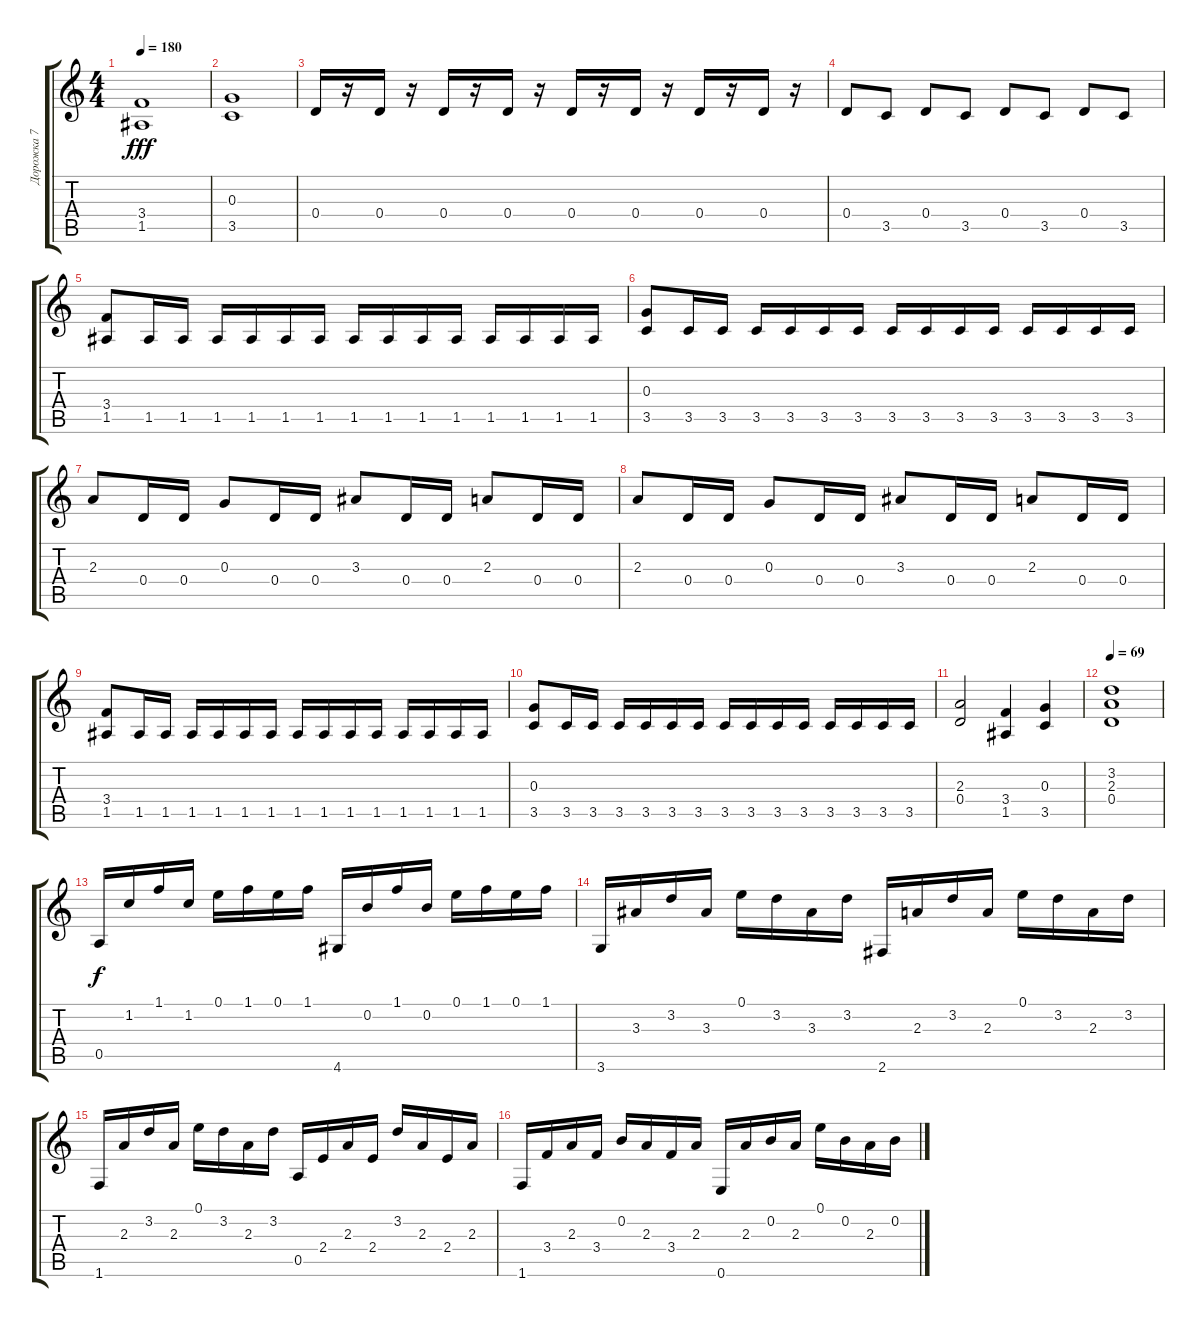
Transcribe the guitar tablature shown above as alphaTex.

\track ("Дорожка 7" "Дорожка 7") {instrument distortionguitar}
\staff {score tabs}
\tuning (E4 B3 G3 D3 A2 E2) {hide}
\ts (4 4)
\tempo 180
\clef g2
\ks c
(3.4 1.5).1{dy fff} |
(0.3 3.5).1 |
0.4.16 r.16 0.4.16 r.16 0.4.16 r.16 0.4.16 r.16 0.4.16 r.16 0.4.16 r.16 0.4.16 r.16 0.4.16 r.16 |
0.4.8 3.5.8 0.4.8 3.5.8 0.4.8 3.5.8 0.4.8 3.5.8 |
(3.4 1.5).8 1.5.16 1.5.16 1.5.16 1.5.16 1.5.16 1.5.16 1.5.16 1.5.16 1.5.16 1.5.16 1.5.16 1.5.16 1.5.16 1.5.16 |
(0.3 3.5).8 3.5.16 3.5.16 3.5.16 3.5.16 3.5.16 3.5.16 3.5.16 3.5.16 3.5.16 3.5.16 3.5.16 3.5.16 3.5.16 3.5.16 |
2.3.8 0.4.16 0.4.16 0.3.8 0.4.16 0.4.16 3.3.8 0.4.16 0.4.16 2.3.8 0.4.16 0.4.16 |
2.3.8 0.4.16 0.4.16 0.3.8 0.4.16 0.4.16 3.3.8 0.4.16 0.4.16 2.3.8 0.4.16 0.4.16 |
(3.4 1.5).8 1.5.16 1.5.16 1.5.16 1.5.16 1.5.16 1.5.16 1.5.16 1.5.16 1.5.16 1.5.16 1.5.16 1.5.16 1.5.16 1.5.16 |
(0.3 3.5).8 3.5.16 3.5.16 3.5.16 3.5.16 3.5.16 3.5.16 3.5.16 3.5.16 3.5.16 3.5.16 3.5.16 3.5.16 3.5.16 3.5.16 |
(2.3 0.4).2 (3.4 1.5).4 (0.3 3.5).4 |
\tempo 69
(3.2 2.3 0.4).1 |
0.5.16{dy f instrument acousticguitarsteel} 1.2.16 1.1.16 1.2.16 0.1.16 1.1.16 0.1.16 1.1.16 4.6.16 0.2.16 1.1.16 0.2.16 0.1.16 1.1.16 0.1.16 1.1.16 |
3.6.16 3.3.16 3.2.16 3.3.16 0.1.16 3.2.16 3.3.16 3.2.16 2.6.16 2.3.16 3.2.16 2.3.16 0.1.16 3.2.16 2.3.16 3.2.16 |
1.6.16 2.3.16 3.2.16 2.3.16 0.1.16 3.2.16 2.3.16 3.2.16 0.5.16 2.4.16 2.3.16 2.4.16 3.2.16 2.3.16 2.4.16 2.3.16 |
1.6.16 3.4.16 2.3.16 3.4.16 0.2.16 2.3.16 3.4.16 2.3.16 0.6.16 2.3.16 0.2.16 2.3.16 0.1.16 0.2.16 2.3.16 0.2.16
